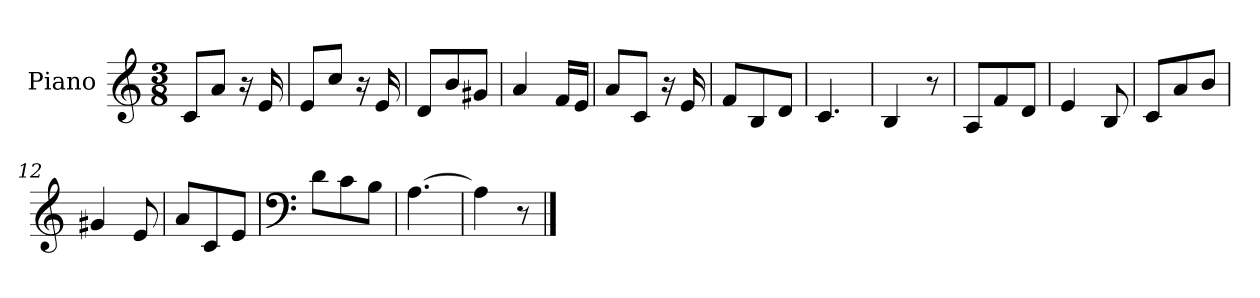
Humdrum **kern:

**kern
*part1
*staff1
*I"Piano
*I'Pno.
*clefG2
*k[]
*M3/8
*MM120
=1
8c/L
8a/J
16r
16e/
=2
8e/L
8cc/J
16r
16e/
=3
8d/L
8b/
8g#X/J
=4
4a/
16f/LL
16e/JJ
=5
8a/L
8c/J
16r
16e/
=6
8f/L
8B/
8d/J
=7
4.c/
=8
4B/
8r
=9
8A/L
8f/
8d/J
=10
4e/
8B/
=11
8c/L
8a/
8b/J
=12
4g#X/
8e/
=13
8a/L
8c/
8e/J
!!LO:LB:g=z
=14
*clefF4
8d\L
8c\
8B\J
=15
[4.A\
=16
4A\]
8r
==
*-
